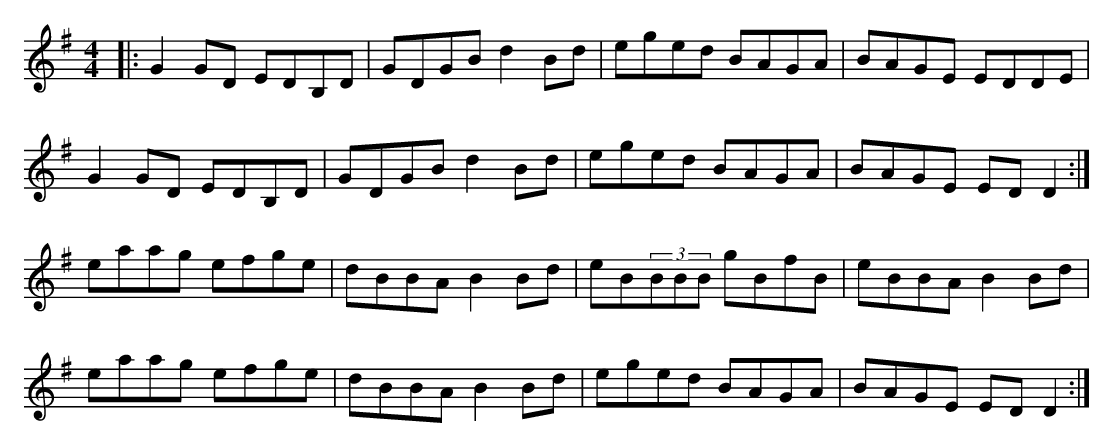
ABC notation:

X:1
M:4/4
K:G
|:G2GD EDB,D|GDGB d2Bd|eged BAGA|BAGE EDDE|
G2GD EDB,D|GDGB d2Bd|eged BAGA|BAGE EDD2:|
eaag efge|dBBA B2Bd|eB(3BBB gBfB|eBBA B2Bd|
eaag efge|dBBA B2Bd|eged BAGA|BAGE EDD2:|
